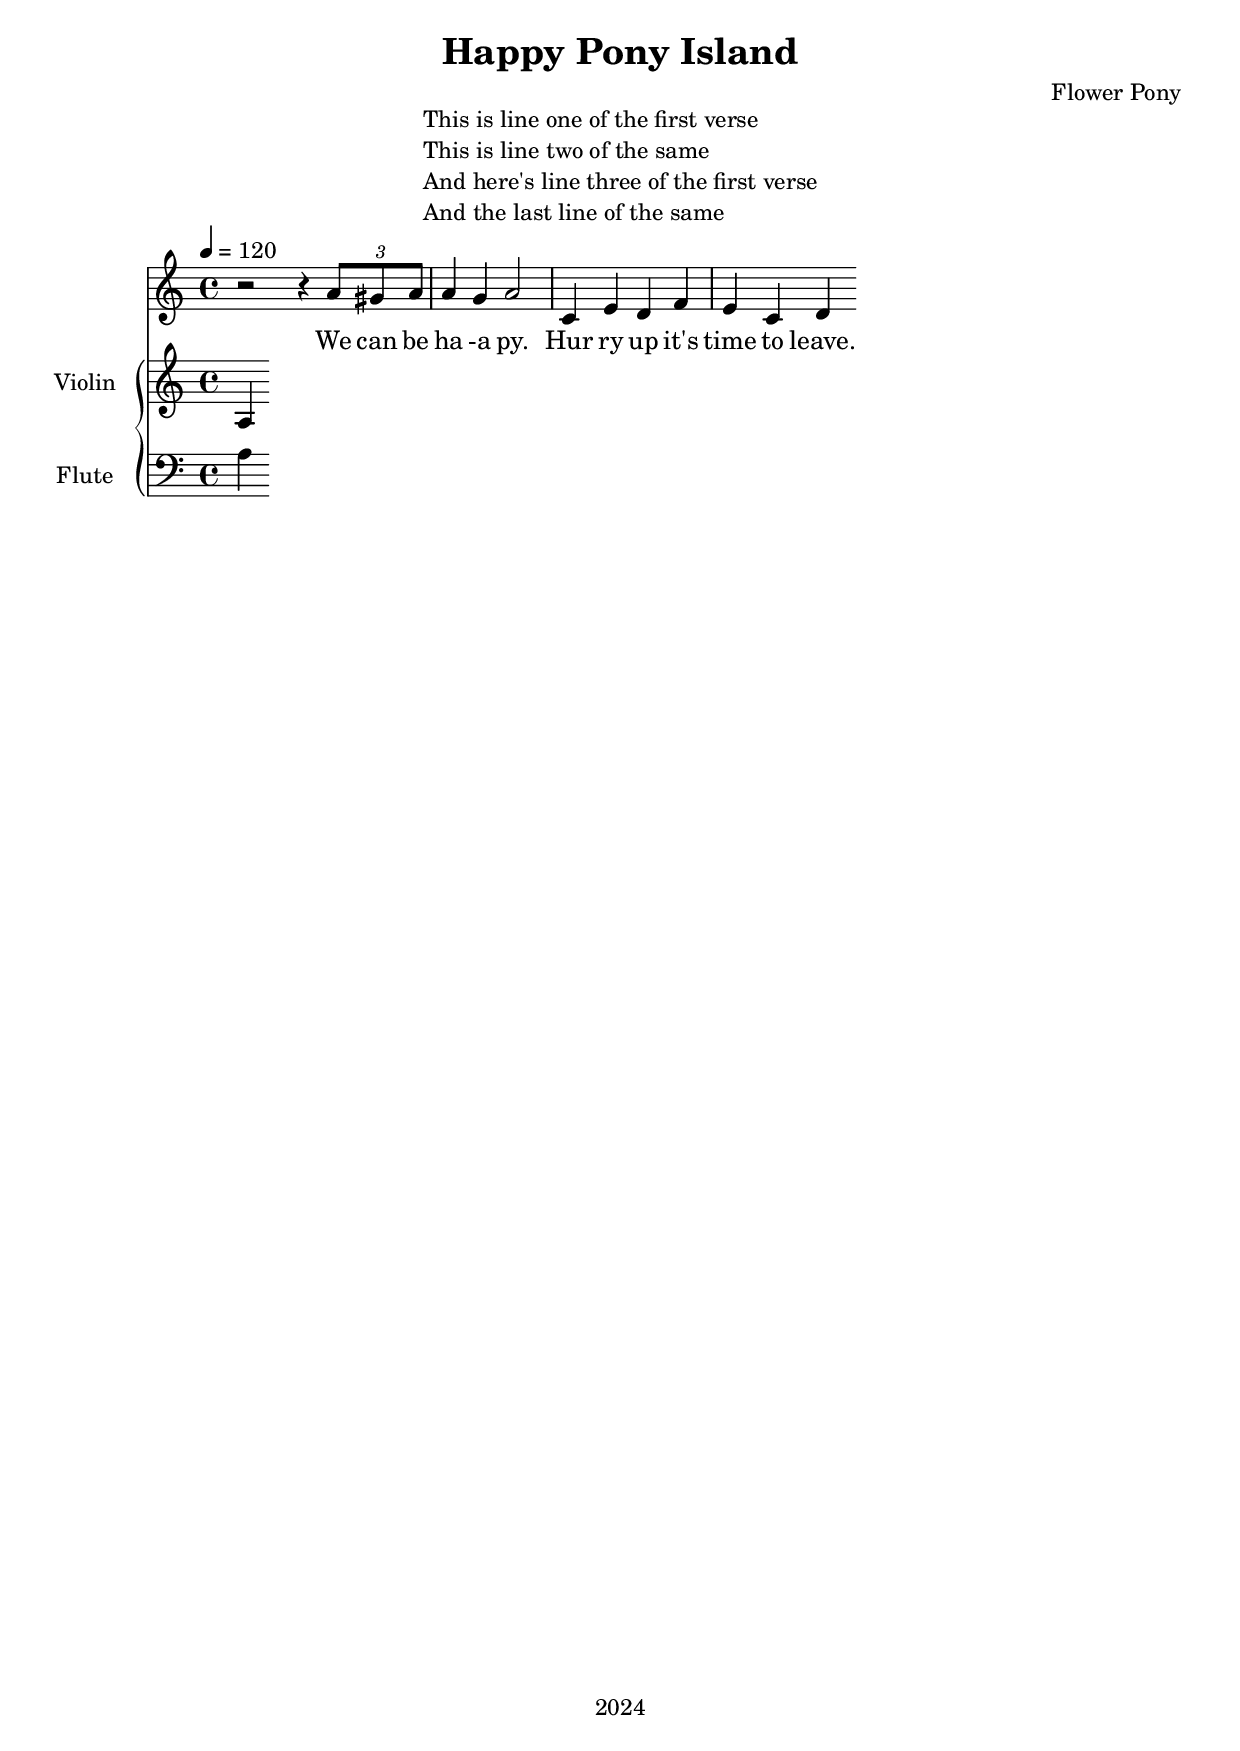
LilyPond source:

\version "2.21.0"

\header {
 date = "2024"
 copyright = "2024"
 title = "Happy Pony Island"
 composer = "Flower Pony"
}


\book {

\markup {
  \fill-line {
    ""
    {
      \column {
        \left-align {
          "This is line one of the first verse"
          "This is line two of the same"
          "And here's line three of the first verse"
          "And the last line of the same"
        }
      }
    }
    ""
  }
}

  \score {
  <<
    \new Staff = "singer" <<
      \new Voice = "vocal" { \time 4/4

 % Starting with rests to come in on the fourth count
  r2 r4 
  \tuplet 3/2 { a'8 gis'8 a'8 } % Triplet starting on the fourth count
  a'4 g' a'2
                     c'4 e' d' f' e' c' d'}
      \addlyrics { 

                    We can be ha -a py.
                    Hur ry up it's time to leave.
                    Few will un der stand and that's OK. }
                            
    >>
\new PianoStaff = "piano" <<
      \new Staff = "upper" \with {
  instrumentName = "Violin "
  shortInstrumentName = ""
}
{
        \set Staff.midiInstrument = "glockenspiel"
        \tempo 4 = 120 % This sets the quarter note (crotchet) to 120 BPM

       \clef treble 
        \time 4/4 


                                        { a }
      }
      \new Staff = "lower" 
\with {
  instrumentName = "Flute "
  shortInstrumentName = ""
} { 
        \set Staff.midiInstrument = "flute"
        \tempo 4 = 120 % This sets the quarter note (crotchet) to 120 BPM

        \clef bass 
        \time 4/4 { 
          a } 
      }
    >>


  >>
  \layout { }
  \midi { }
  }
}
